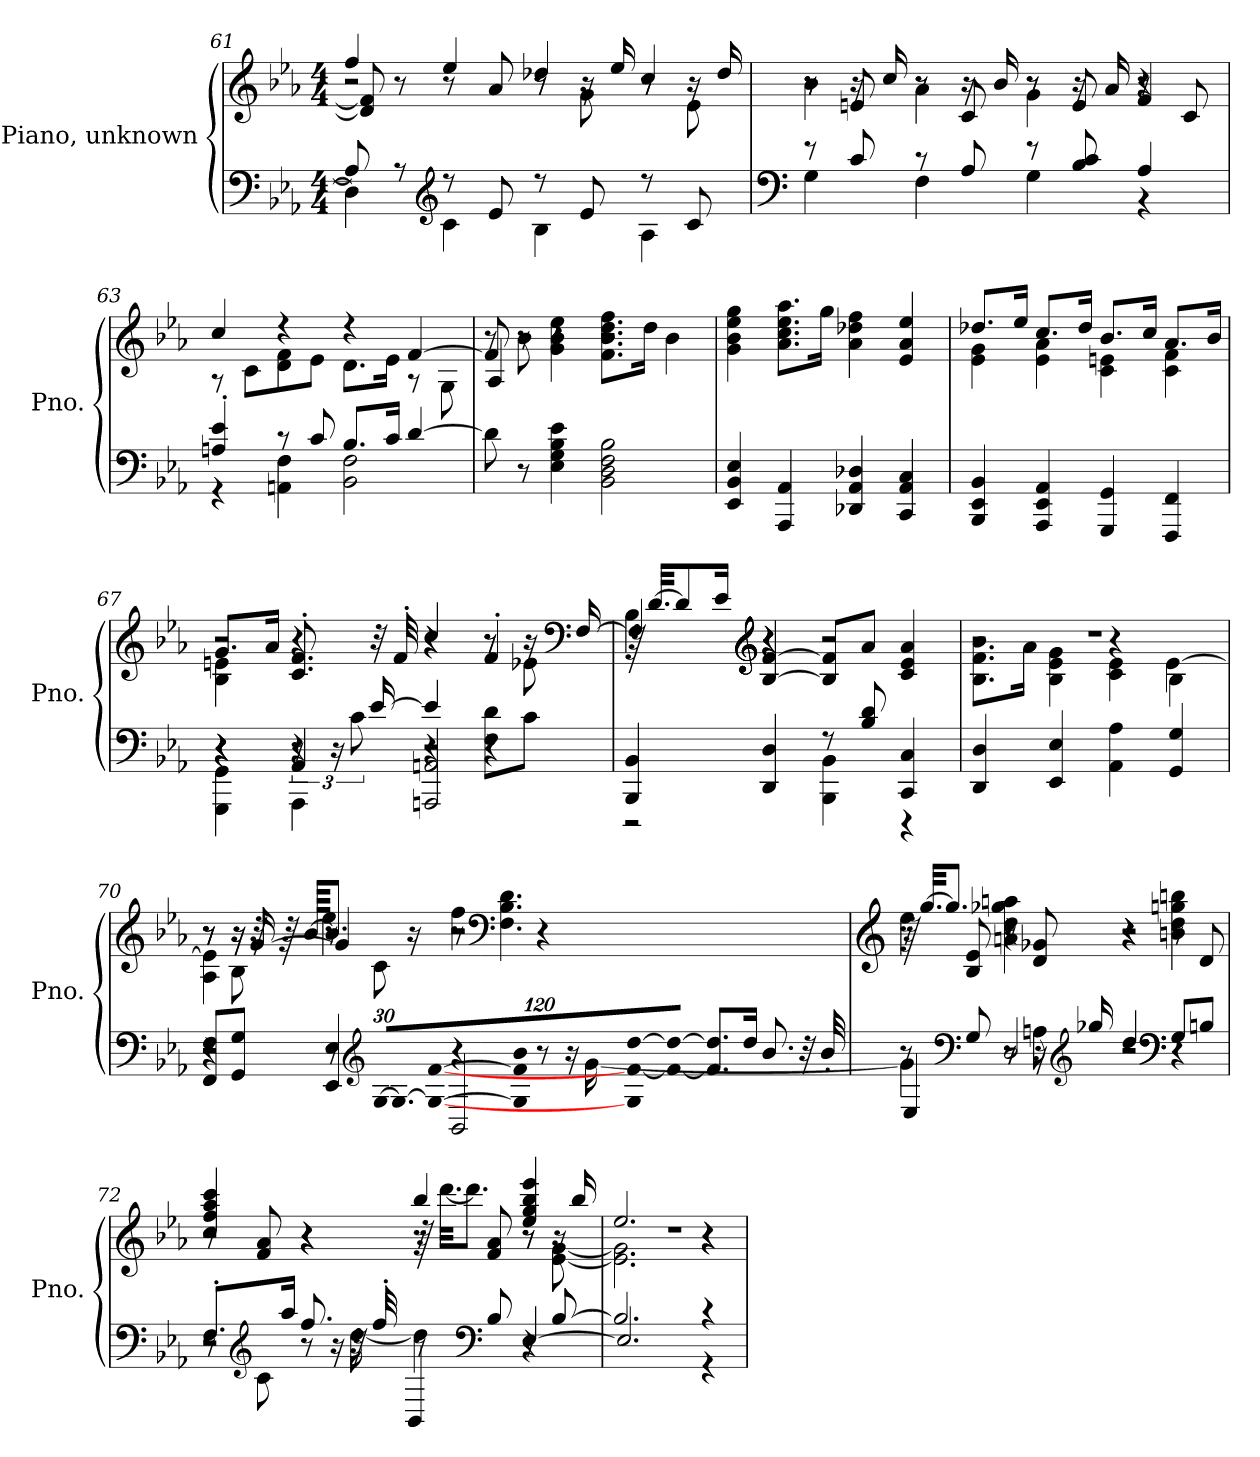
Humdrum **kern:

**kern	**kern
*part1	*part1
*staff2	*staff1
*I"Piano, unknown	*
*I'Pno.	*
*clefF4	*clefG2
*k[b-e-a-]	*k[b-e-a-]
*M4/4	*M4/4
=61	=61
*^	*^
*	*	*	*^
8A-/]	4D-\]	4ff/	2r	8d-/] 8f/]
8r	.	.	.	8r
*clefG2	*	*	*	*
8r	4c\	8r	.	4ee-/
8e-/	.	8a-/	.	.
8r	4B-\	8r	8r	4dd-X/
8e-/	.	16r	8g\	.
.	.	16ee-/	.	.
8r	4A-\	8r	8r	4cc/
8c/	.	16r	8e-\	.
.	.	16dd-/	.	.
!!LO:LB:g=z	!!	!!
=62	=62	=62	=62	=62
*clefF4	*	*	*	*
8r	4G\	8r	4b-\	8r
8c/	.	16r	.	8en/
.	.	16cc/	.	.
8r	4F\	8r	4a-\	8r
8A-/	.	16r	.	8c/
.	.	16b-/	.	.
8r	4G\	8r	4g\	8r
8B-/ 8c/	.	16r	.	8e/
.	.	16a-/	.	.
4A-/	4r	8r	4r	4f/
.	.	8c/	.	.
*	*	*	*v	*v
=63	=63	=63	=63
4An/' 4e-/'	4r	4cc/	8r
.	.	.	8c\L
8r	4AAn\ 4F\	4r	8d\ 8f\
8c/	.	.	8e-\J
8.B-/L	2BB-\ 2F\	4r	8.d\L
16c/Jk	.	.	16e-\Jk
[4d/	.	[4f/	8r
.	.	.	8G\
*v	*v	*	*
=64	=64	=64
*	*	*^
8d\]	8f/]	8r	4A-/
8r	8r	8b-\	.
4E-\ 4G\ 4B-\ 4e-\	4r	4g\ 4b-\ 4ee-\	4r
2BB-\ 2D\ 2F\ 2B-\	2r	8.f\ 8.b-\ 8.dd\ 8.ff\L	2r
.	.	16dd\Jk	.
.	.	4b-\	.
*	*v	*v	*v
=65	=65
4EE-/ 4BB-/ 4E-/	4g\ 4b-\ 4ee-\ 4gg\
4AAA-/ 4AA-/	8.a-\ 8.cc\ 8.ee-\ 8.aa-\L
.	16gg\Jk
4DD-X/ 4AA-/ 4D-X/	4a-\ 4dd-X\ 4ff\
4CC/ 4AA-/ 4C/	4e-/ 4a-/ 4ee-/
!!LO:LB:g=z
=66	=66
*	*^
4BBB-/ 4EE-/ 4BB-/	8.dd-X/L	4e-\ 4g\
.	16ee-/Jk	.
4AAA-/ 4EE-/ 4AA-/	8.cc/L	4e-\ 4a-\
.	16dd-/Jk	.
4GGG/ 4GG/	8.b-/L	4c\ 4en\
.	16cc/Jk	.
4FFF/ 4FF/	8.a-/L	4c\ 4f\
.	16b-/Jk	.
=67	=67	=67
*^	*	*^
*	*^	*	*	*
*	*	*^	*	*	*
4r	4GGG\ 4GG\	4r	4r	8.g/L	4B-\ 4en\	2r
.	.	.	.	16a-/Jk	.	.
8r	6r	4AA-/	4AAA-\	8.c/' 8.f/'	4r	.
16r	.	.	.	.	.	.
.	12c\	.	.	.	.	.
[16e-/	.	.	.	32r	.	.
.	.	.	.	32f'/	.	.
4e-/]	4r	2AAAn/ 2AAn/	2r	4cc/	4r	4r
4r	8F\ 8d\L	.	.	4f'/	8r	8r
.	8c\J	.	.	.	8e-X\	16r
*	*	*	*	*clefF4	*	*
.	.	.	.	.	.	[16F/
*	*v	*v	*v	*	*	*
=68	=68	=68	=68	=68
4BBB-/ 4BB-/	2r	64r	4B-\	4F/]
.	.	[32.d/KKL	.	.
.	.	8d/]	.	.
.	.	16e-/Jk	.	.
*	*	*clefG2	*	*
4DD/ 4D/	.	[4B-/ [4f/	4r	4r
8r	4BBB-\ 4BB-\	8B-/] 8f/]L	2r	2r
8B-/ 8d/	.	8a-/J	.	.
4CC/ 4C/	4r	4c/ 4e-/ 4a-/	.	.
*v	*v	*	*	*
!!LO:LB:g=z	!!	!!
=69	=69	=69	=69
4DD/ 4D/	1r	2r	8.B-\ 8.f\ 8.b-\L
.	.	.	16a-\Jk
4EE-/ 4E-/	.	.	4B-\ 4e-\ 4g\
4AA-\ 4A-\	.	4r	4c\ 4e-\
4GG/ 4G/	.	4B-\	[4e-\
=70	=70	=70	=70
*^	*	*	*^
*	*^	*	*	*	*
8FF/ 8F/L	2r	4r	8r	8r	8r	4A-\ 4e-\]
8GG/ 8G/J	.	.	16r	8B-\	16r	.
.	.	.	32r	.	[16g/	.
.	.	.	64r	.	.	.
.	.	.	[64b-/KKKL	.	.	.
8r	.	4EE-/ 4E-/	8.b-/J]	4ee-\	4g/]	8r
*clefG2	*	*	*	*	*	*
*Xbrackettup	*	*	*	*	*	*
!LO:N:vis=64	!	!	!	!	!	!
[960%17G/KLLL	.	.	.	.	.	8c\
!LO:N:vis=32.	!	!	!	!	!	!
1920%103G/_	.	.	.	.	.	.
.	.	.	16r	.	.	.
!LO:N:vis=64	!	!	!	!	!	!
960%17G/_ [960%17f/L	.	.	.	.	.	.
!LO:N:vis=64	!	!	!	!	!	!
960%17G/_ 960%17f/_ 960%17b-/	.	.	.	.	.	.
1920ryy	.	.	.	.	.	.
!LO:N:vis=256	!	!	!	!	!	!
1920%17G/] 1920%17f/_ [1920%17dd/L	.	.	.	.	.	.
!LO:N:vis=256	!	!	!	!	!	!
1920%17f/_ 1920%17dd/_JJJJJ	.	.	.	.	.	.
8.f/] 8.dd/]L	4r	2BB-/	2r	4ff\	2r	8r
*	*	*	*clefF4	*	*	*
.	.	.	.	.	.	4.F\ 4.B-\ 4.d\
16dd/Jk	.	.	.	.	.	.
8.b-/	8r	.	.	4r	.	.
.	16r	.	.	.	.	.
32r	[16g\	.	.	.	.	.
32b-'/	.	.	.	.	.	.
*	*	*	*v	*v	*v	*v
!!LO:LB:g=z
=71	=71	=71	=71
*	*	*	*clefG2
*	*	*	*^
*	*	*	*	*^
8r	4g\]	4E-/	64r	4ee-\	8r
.	.	.	[32.gg/KKL	.	.
.	.	.	8.gg/J]	.	.
*clefF4	*	*	*	*	*
8G/	.	.	.	.	8B-/ 8e-/
8r	8r	2D/	4r	4an\ 4dd\ 4gg-X\ 4aan\	8r
16r	8An\	.	.	.	8d/ 8g-X/
*clefG2	*	*	*	*	*
16gg-X/	.	.	.	.	.
4dd/	2r	.	2r	4r	4r
*clefF4	*	*	*	*	*
8G/L	.	4r	.	4bn\ 4dd\ 4ggn\ 4bbn\	8r
8Bn/J	.	.	.	.	8d/
=72	=72	=72	=72	=72	=72
8.F'/L	8r	2r	4cc/ 4ff/ 4aa-/ 4ccc/	2r	8r
*clefG2	*	*	*	*	*
.	8c\	.	.	.	8f/ 8a-/
16aa-/Jk	.	.	.	.	.
8.ff/	8r	.	4r	.	4r
.	16r	.	.	.	.
32r	[16dd\	.	.	.	.
32ff'/	.	.	.	.	.
8r	4dd\]	4BB-/	4bb-/	64r	8r
.	.	.	.	[32.ddd\KKL	.
.	.	.	.	8.ddd\J]	.
*clefF4	*	*	*	*	*
8B-/	.	.	.	.	8f/ 8a-/
8r	4r	[4E-/	4ee-/ 4gg/ 4bb-/ 4eee-/	8r	8r
[8B-/	.	.	.	[8e-\ [8g\	16r
.	.	.	.	.	16bb-/
*	*v	*v	*	*	*
!!LO:LB:g=z	!!	!!
=73	=73	=73	=73	=73
2.B-/]	2.E-/]	1r	2.e-\] 2.g\]	2.ee-/
4r	4r	.	4r	4r
*v	*v	*	*	*
*	*v	*v	*v
=	=
*-	*-
